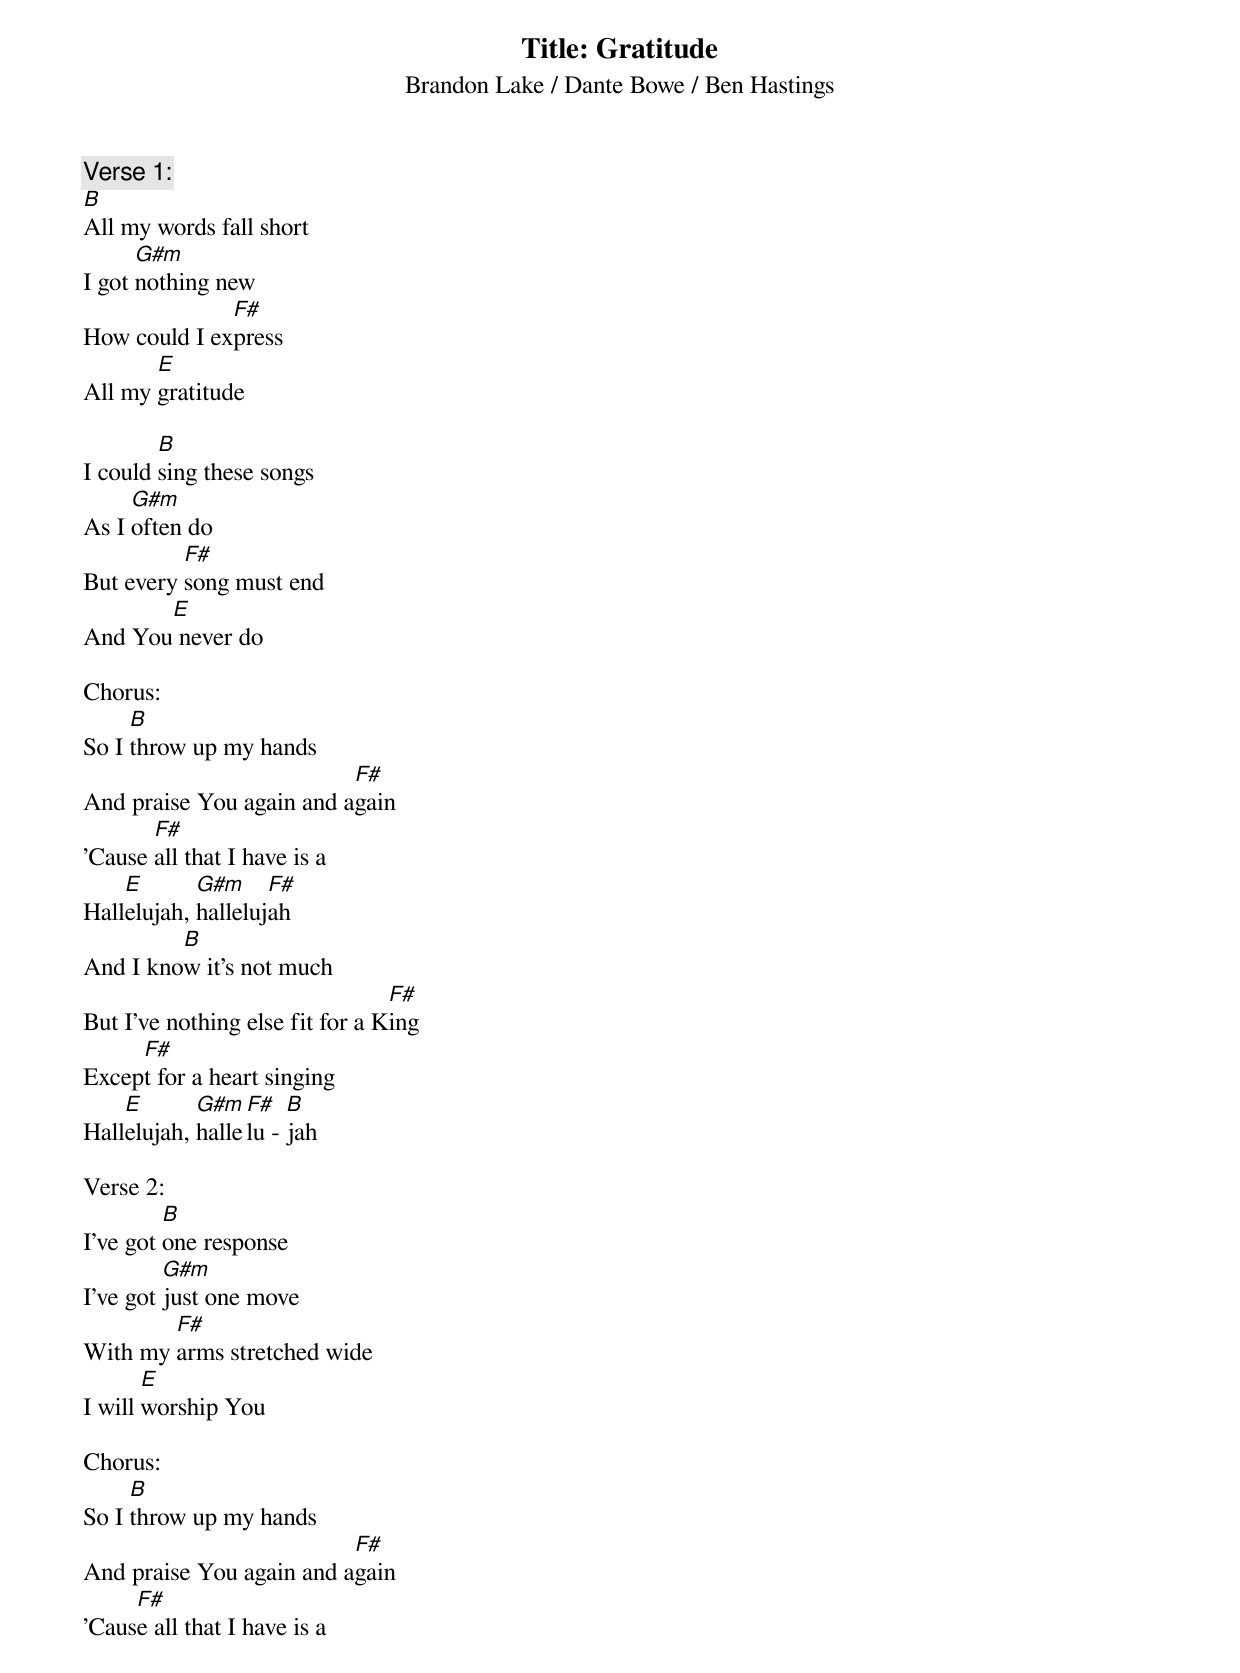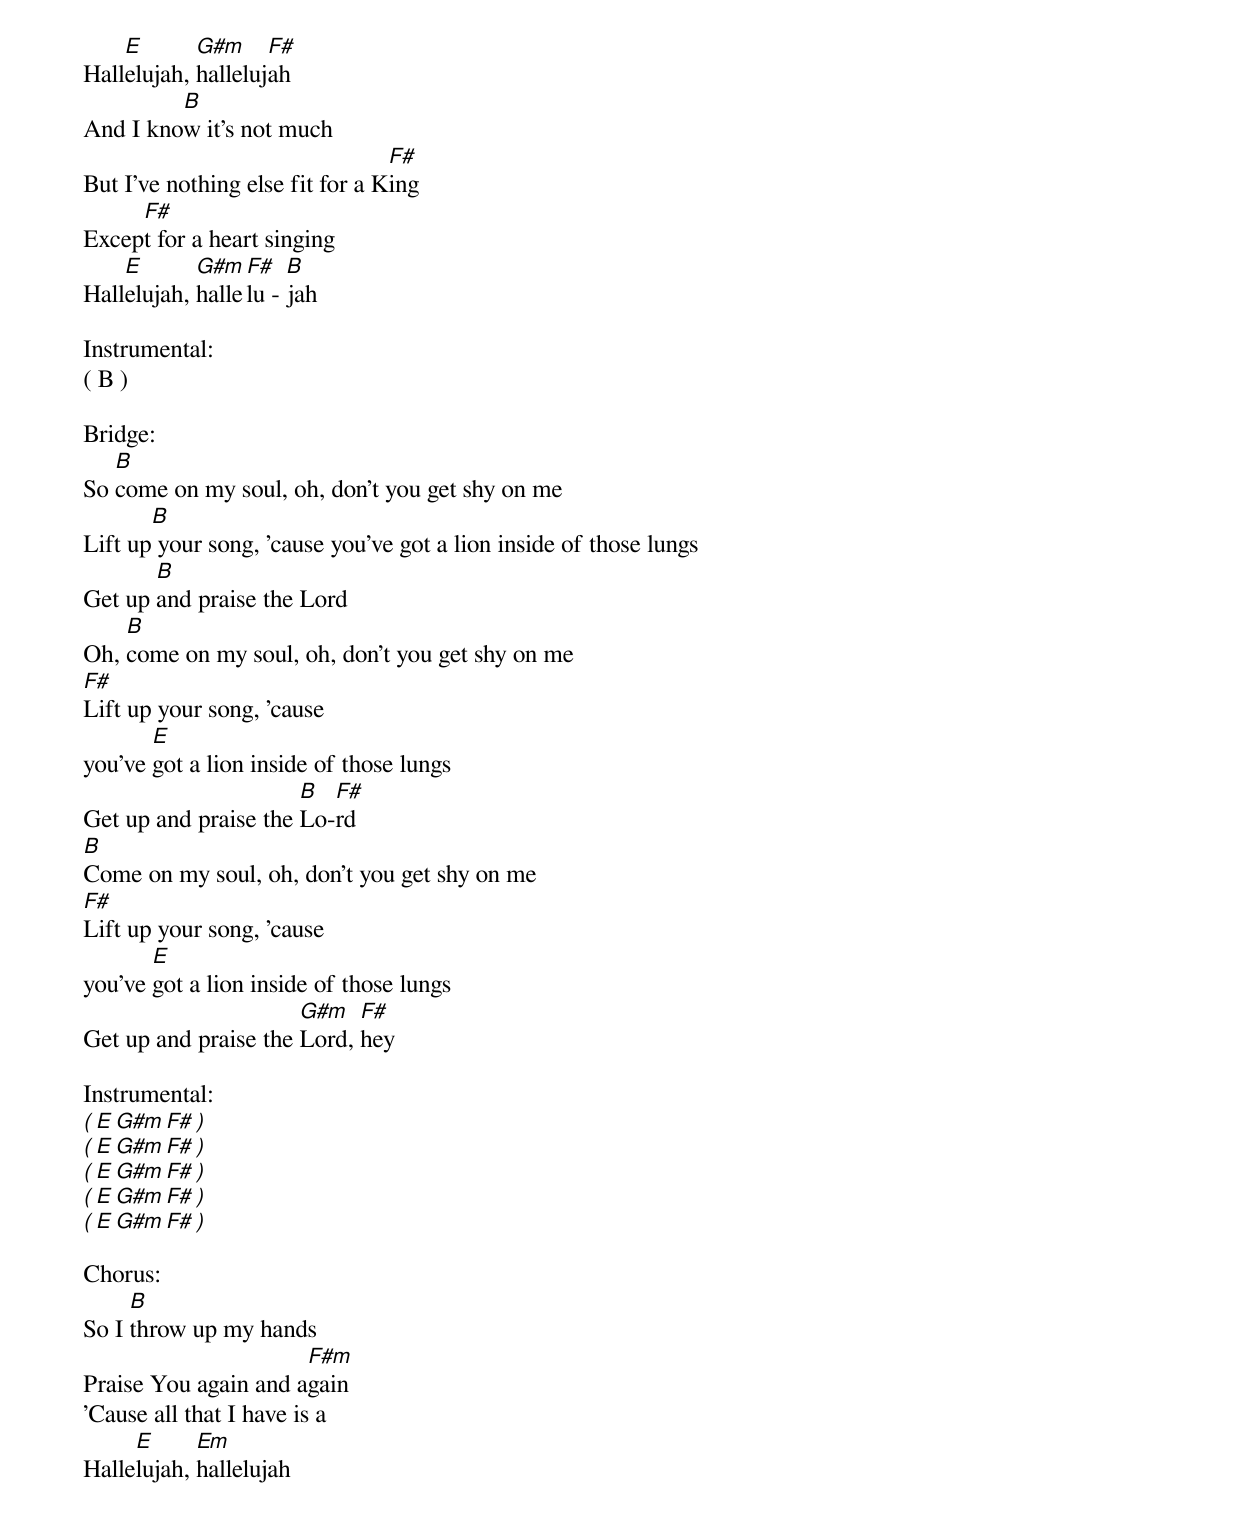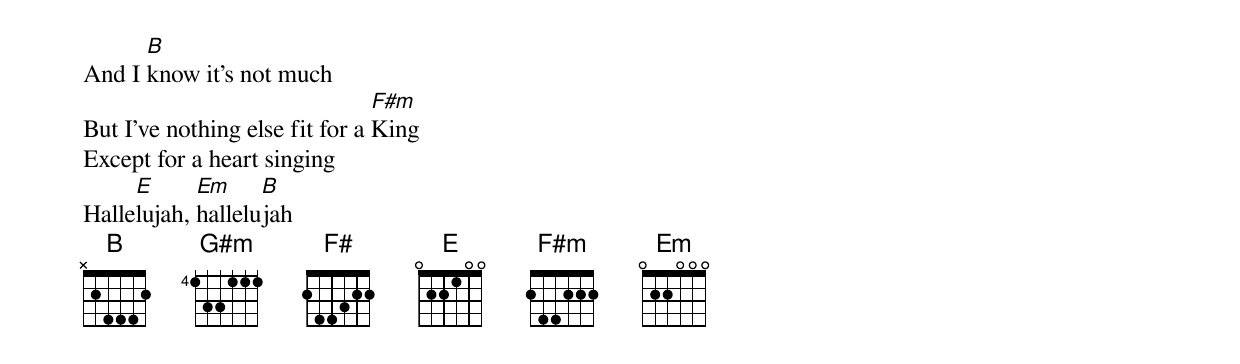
Title: Gratitude
Brandon Lake / Dante Bowe / Ben Hastings

Verse 1:
B
All my words fall short
      G#m
I got nothing new
              F#
How could I express
       E
All my gratitude

        B
I could sing these songs
     G#m
As I often do
          F#
But every song must end
       E
And You never do

Chorus:
     B
So I throw up my hands
                          F#
And praise You again and again
       F#
'Cause all that I have is a
    E       G#m     F#
Hallelujah, hallelujah
         B
And I know it's not much
                                 F#
But I've nothing else fit for a King
     F#
Except for a heart singing
    E       G#m  F#   B
Hallelujah, hallelu - jah

Verse 2:
         B
I've got one response
         G#m
I've got just one move
        F#
With my arms stretched wide
       E
I will worship You

Chorus:
     B
So I throw up my hands
                          F#
And praise You again and again
     F#
'Cause all that I have is a
    E       G#m     F#
Hallelujah, hallelujah
         B
And I know it's not much
                                 F#
But I've nothing else fit for a King
     F#
Except for a heart singing
    E       G#m  F#   B
Hallelujah, hallelu - jah

Instrumental:
( B )

Bridge:
   B
So come on my soul, oh, don't you get shy on me
       B
Lift up your song, 'cause you've got a lion inside of those lungs
       B
Get up and praise the Lord
    B
Oh, come on my soul, oh, don't you get shy on me
F#
Lift up your song, 'cause
       E
you've got a lion inside of those lungs
                      B  F#
Get up and praise the Lo-rd
B
Come on my soul, oh, don't you get shy on me
F#
Lift up your song, 'cause
       E
you've got a lion inside of those lungs
                      G#m   F#
Get up and praise the Lord, hey

Instrumental:
( E  G#m  F# )
( E  G#m  F# )
( E  G#m  F# )
( E  G#m  F# )
( E  G#m  F# )

Chorus:
     B
So I throw up my hands
                      F#m
Praise You again and again
'Cause all that I have is a
     E      Em
Hallelujah, hallelujah
      B
And I know it's not much
                                F#m
But I've nothing else fit for a King
Except for a heart singing
     E      Em     B
Hallelujah, hallelujah
